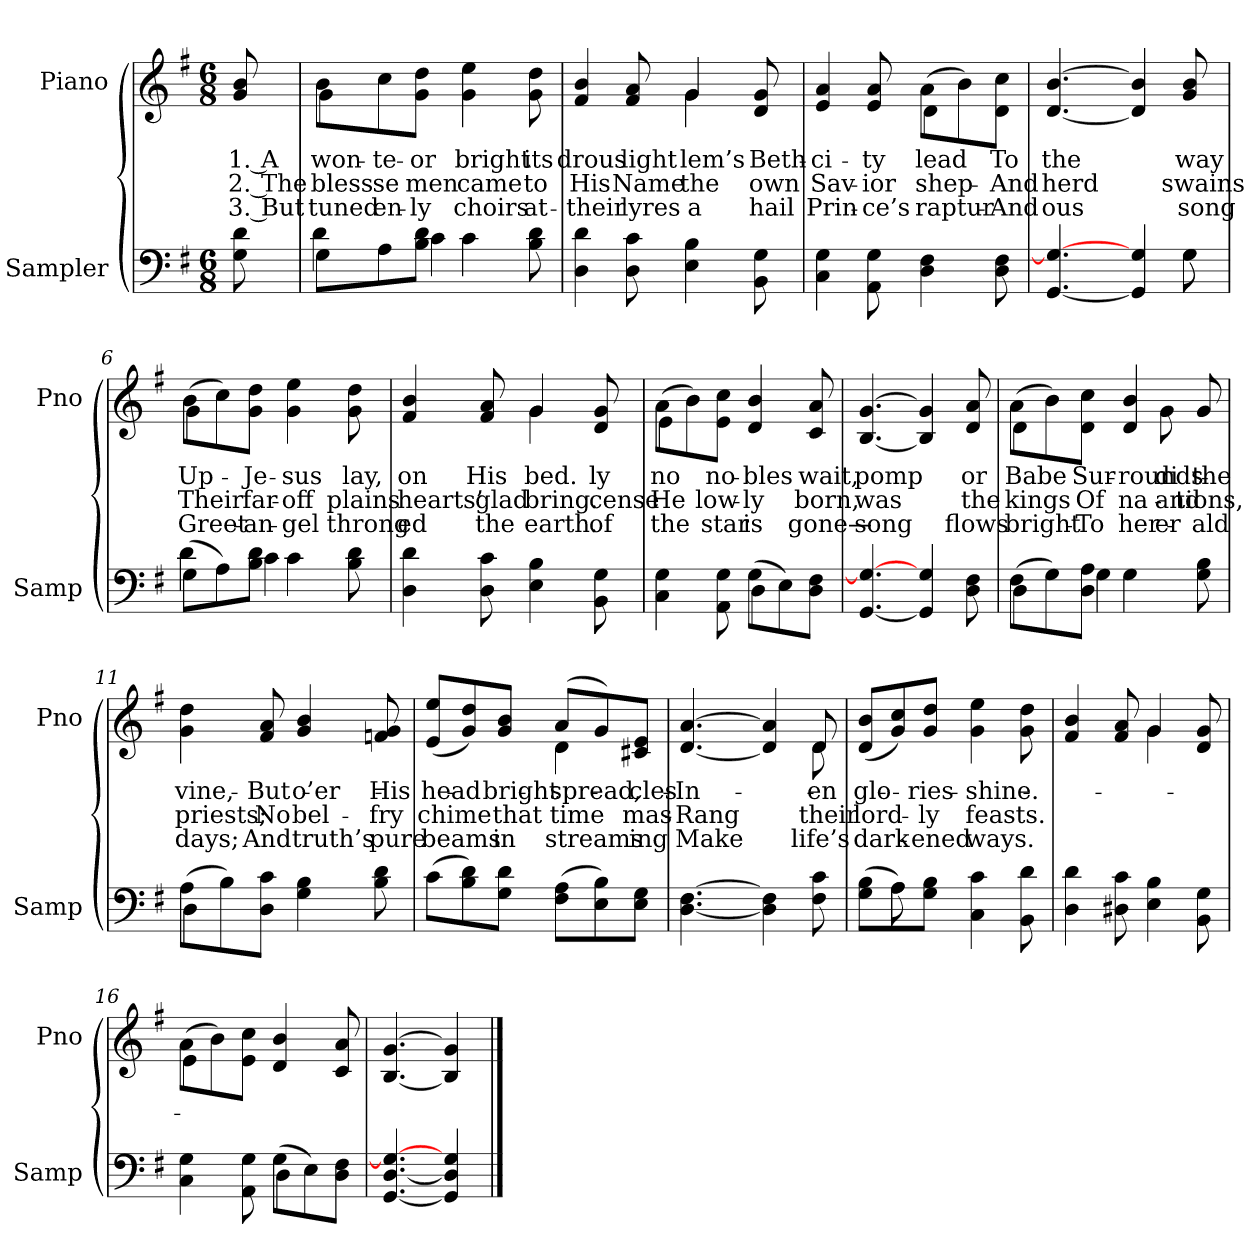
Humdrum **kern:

**kern	**kern	**text	**text	**text
*part2	*part1	*part1	*part1	*part1
*staff2	*staff1	*staff1	*staff1	*staff1
*I"Sampler	*I"Piano	*	*	*
*I'Samp	*I'Pno	*	*	*
*clefF4	*clefG2	*	*	*
*k[f#]	*k[f#]	*	*	*
*G:	*G:	*	*	*
*M6/8	*M6/8	*	*	*
=1	=1	=1	=1	=1
8G 8d	8g 8b	1. A	2. The	3. But
=2	=2	=2	=2	=2
*^	*^	*	*	*
8G\L	4d	8b\L	4g	won-	bless	-tuned
8A\	.	8cc\	.	-te-	-se	-en-
8B\ 8d\J	4c	8g\ 8dd\J	2ryy	-or	men	-ly
4c\	.	4g 4ee	.	bright	came	choirs
.	4ryy	.	.	.	.	.
8B 8d	.	8g 8dd	.	its	to	at-
*v	*v	*	*	*	*	*
=3	=3	=3	=3	=3	=3
4D 4d	4f# 4b	4.ryy	-drous	His	their
8D 8c	8f# 8a	.	light	Name	lyres
4E 4B	4g/	4g	-lem’s	the	a
8BB 8G	8d 8g	8ryy	Beth-	own	hail
=4	=4	=4	=4	=4	=4
4C 4G	4e 4a	4.ryy	ci-	Sav-	Prin-
8AA 8G	8e 8a	.	-ty	-ior	-ce’s
4D 4F#	(8a\L	4d	lead	shep-	raptur-
.	8b\)	.	.	.	.
8D 8F#	8d\ 8cc\J	8ryy	To	And	And
*	*v	*v	*	*	*
=5	=5	=5	=5	=5
*^	*	*	*	*
[4.GG 4.G_	8ryy	[4.d [4.b	the	-herd	-ous
*v	*v	*	*	*	*
4GG] 4G	4d] 4b]	.	.	.
*^	*	*	*	*
8G\	8G	8g 8b	way	swains	song
=6	=6	=6	=6	=6	=6
*	*	*^	*	*	*
(8G\L	4d	(8b\L	4g	Up-	Their	Greet-
8A\)	.	8cc\)	.	.	.	.
8B\ 8d\J	4c	8g\ 8dd\J	2ryy	Je-	far-	an-
4c\	.	4g 4ee	.	-sus	-off	-gel
.	4ryy	.	.	.	.	.
8B 8d	.	8g 8dd	.	lay,	plains	throng
*v	*v	*	*	*	*	*
=7	=7	=7	=7	=7	=7
4D 4d	4f# 4b	4.ryy	-on	hearts’	-ed
8D 8c	8f# 8a	.	His	glad	the
4E 4B	4g/	4g	bed.	bring.	earth.
8BB 8G	8d 8g	8ryy	-ly	-cense	of
=8	=8	=8	=8	=8	=8
*^	*	*	*	*	*
4C 4G	4.ryy	(8a\L	4e	no	He	the
.	.	8b\)	.	.	.	.
8AA 8G	.	8e\ 8cc\J	2ryy	no-	low-	star
(8G\L	4D	4d 4b	.	-bles	-ly	is
8E\)	.	.	.	.	.	.
8D\ 8F#\J	8ryy	8c 8a	.	wait,	born,	gone—
*v	*v	*	*	*	*	*
*	*v	*v	*	*	*
=9	=9	=9	=9	=9
[4.GG 4.G_	[4.B [4.g	pomp	was	song
4GG] 4G	4B] 4g]	.	.	.
8D 8F#	8d 8a	or	the	flows
=10	=10	=10	=10	=10
*^	*^	*	*	*
(8F#\L	4D	(8a\L	4d	Babe	kings	bright-
8G\)	.	8b\)	.	.	.	.
8D\ 8A\J	4G	8d\ 8cc\J	4ryy	Sur-	Of	To
4G\	.	4d 4b	.	-rounds	na-	her-
.	4ryy	.	8g	di-	and	-er
8G 8B	.	8g/	8ryy	the	-tions,	-ald
*	*	*v	*v	*	*	*
=11	=11	=11	=11	=11	=11
(8A\L	4D	4g 4dd	-vine,	priests;	days;
8B\)	.	.	.	.	.
8D\ 8c\J	2ryy	8f# 8a	But	No	And
4G 4B	.	4g 4b	o’er	bel-	truth’s
8B 8d	.	8fn 8g	His	-fry	pure
*v	*v	*	*	*	*
=12	=12	=12	=12	=12
*	*^	*	*	*
(8c\L	(8e/ 8ee/L	4.ryy	head	chime	beams
8B\ 8d\)	8g/ 8dd/)	.	.	.	.
8G\ 8d\J	8g/ 8b/J	.	bright	that	in
(8F#\ 8A\L	(8a/L	4d	spread,	-time	streams
8E\ 8B\)	8g/)	.	.	.	.
8E\ 8G\J	8c#X/ 8e/J	8ryy	-cles	-mas-	-ing
=13	=13	=13	=13	=13	=13
[4.D [4.F#	[4.d [4.a	8ryy	In	Rang	Make
*	*v	*v	*	*	*
4D] 4F#]	4d] 4a]	.	.	.
*	*^	*	*	*
8F# 8c	8d/	8d	-en	their	life’s
*	*v	*v	*	*	*
=14	=14	=14	=14	=14
*^	*	*	*	*
(8G\ 8B\L	8ryy	(8d/ 8b/L	glo-	lord-	dark-
8A\)	8A	8g/ 8cc/)	.	.	.
8G\ 8B\J	2ryy	8g/ 8dd/J	-ries	-ly	-ened
4C 4c	.	4g 4ee	shine.	feasts.	ways.
8BB 8d	.	8g 8dd	.	.	.
*v	*v	*	*	*	*
=15	=15	=15	=15	=15
*	*^	*	*	*
4D 4d	4f# 4b	4.ryy	.	.	.
8D#X 8c	8f# 8a	.	.	.	.
4E 4B	4g/	4g	.	.	.
8BB 8G	8d 8g	8ryy	.	.	.
=16	=16	=16	=16	=16	=16
*^	*	*	*	*	*
4C 4G	4.ryy	(8a\L	4e	.	.	.
.	.	8b\)	.	.	.	.
8AA 8G	.	8e\ 8cc\J	2ryy	.	.	.
(8G\L	4D	4d 4b	.	.	.	.
8E\)	.	.	.	.	.	.
8D\ 8F#\J	8ryy	8c 8a	.	.	.	.
*v	*v	*	*	*	*	*
*	*v	*v	*	*	*
=17	=17	=17	=17	=17
[4.GG [4.D 4.G_	[4.B [4.g	.	.	.
4GG] 4D] 4G	4B] 4g]	.	.	.
==	==	==	==	==
*-	*-	*-	*-	*-
